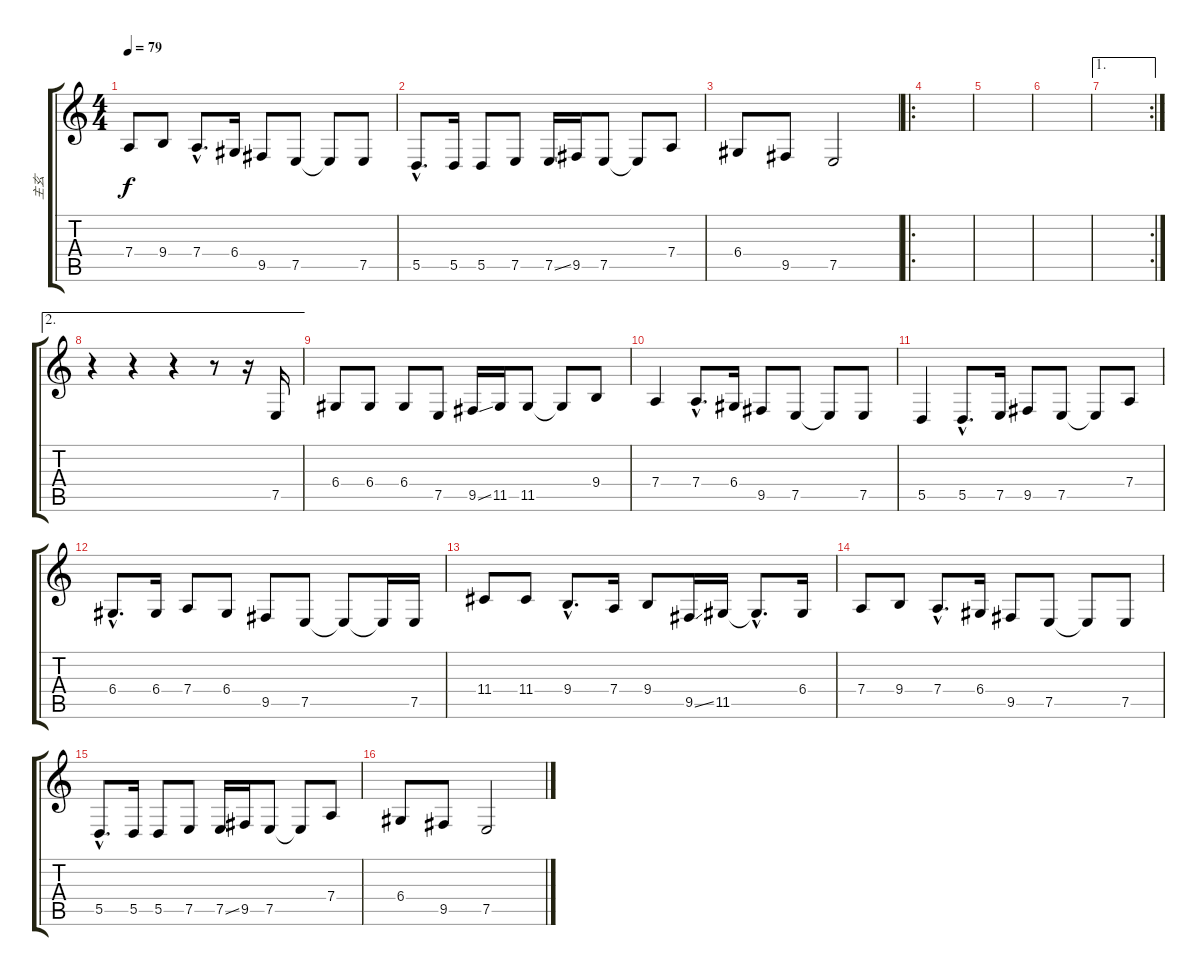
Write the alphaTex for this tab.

\track ("主玄" "主玄") {instrument electricpiano1}
\staff {score tabs}
\tuning (E4 B3 G3 D3 A2 E2) {hide}
\ts (4 4)
\tempo 79
\clef g2
\ks c
7.4.8{dy f} 9.4.8 7.4{hac}.8{d} 6.4.16 9.5.8 7.5.8 7.5{t}.8 7.5.8 |
5.5{hac}.8{d} 5.5.16 5.5.8 7.5.8 7.5{ss}.16 9.5.16 7.5.8 7.5{t}.8 7.4.8 |
6.4.8 9.5.8 7.5.2 |
\ro
|
|
|
\ae 1
\rc 2
|
\ae 2
r.4 r.4 r.4 r.8 r.16 7.5.16 |
6.4.8 6.4.8 6.4.8 7.5.8 9.5{ss}.16 11.5.16 11.5.8 11.5{t}.8 9.4.8 |
7.4.4 7.4{hac}.8{d} 6.4.16 9.5.8 7.5.8 7.5{t}.8 7.5.8 |
5.5.4 5.5{hac}.8{d} 7.5.16 9.5.8 7.5.8 7.5{t}.8 7.4.8 |
6.4{hac}.8{d} 6.4.16 7.4.8 6.4.8 9.5.8 7.5.8 7.5{t}.8 7.5{t}.16 7.5.16 |
11.4.8 11.4.8 9.4{hac}.8{d} 7.4.16 9.4.8 9.5{ss}.16 11.5.16 11.5{hac t}.8{d} 6.4.16 |
7.4.8 9.4.8 7.4{hac}.8{d} 6.4.16 9.5.8 7.5.8 7.5{t}.8 7.5.8 |
5.5{hac}.8{d} 5.5.16 5.5.8 7.5.8 7.5{ss}.16 9.5.16 7.5.8 7.5{t}.8 7.4.8 |
6.4.8 9.5.8 7.5.2
